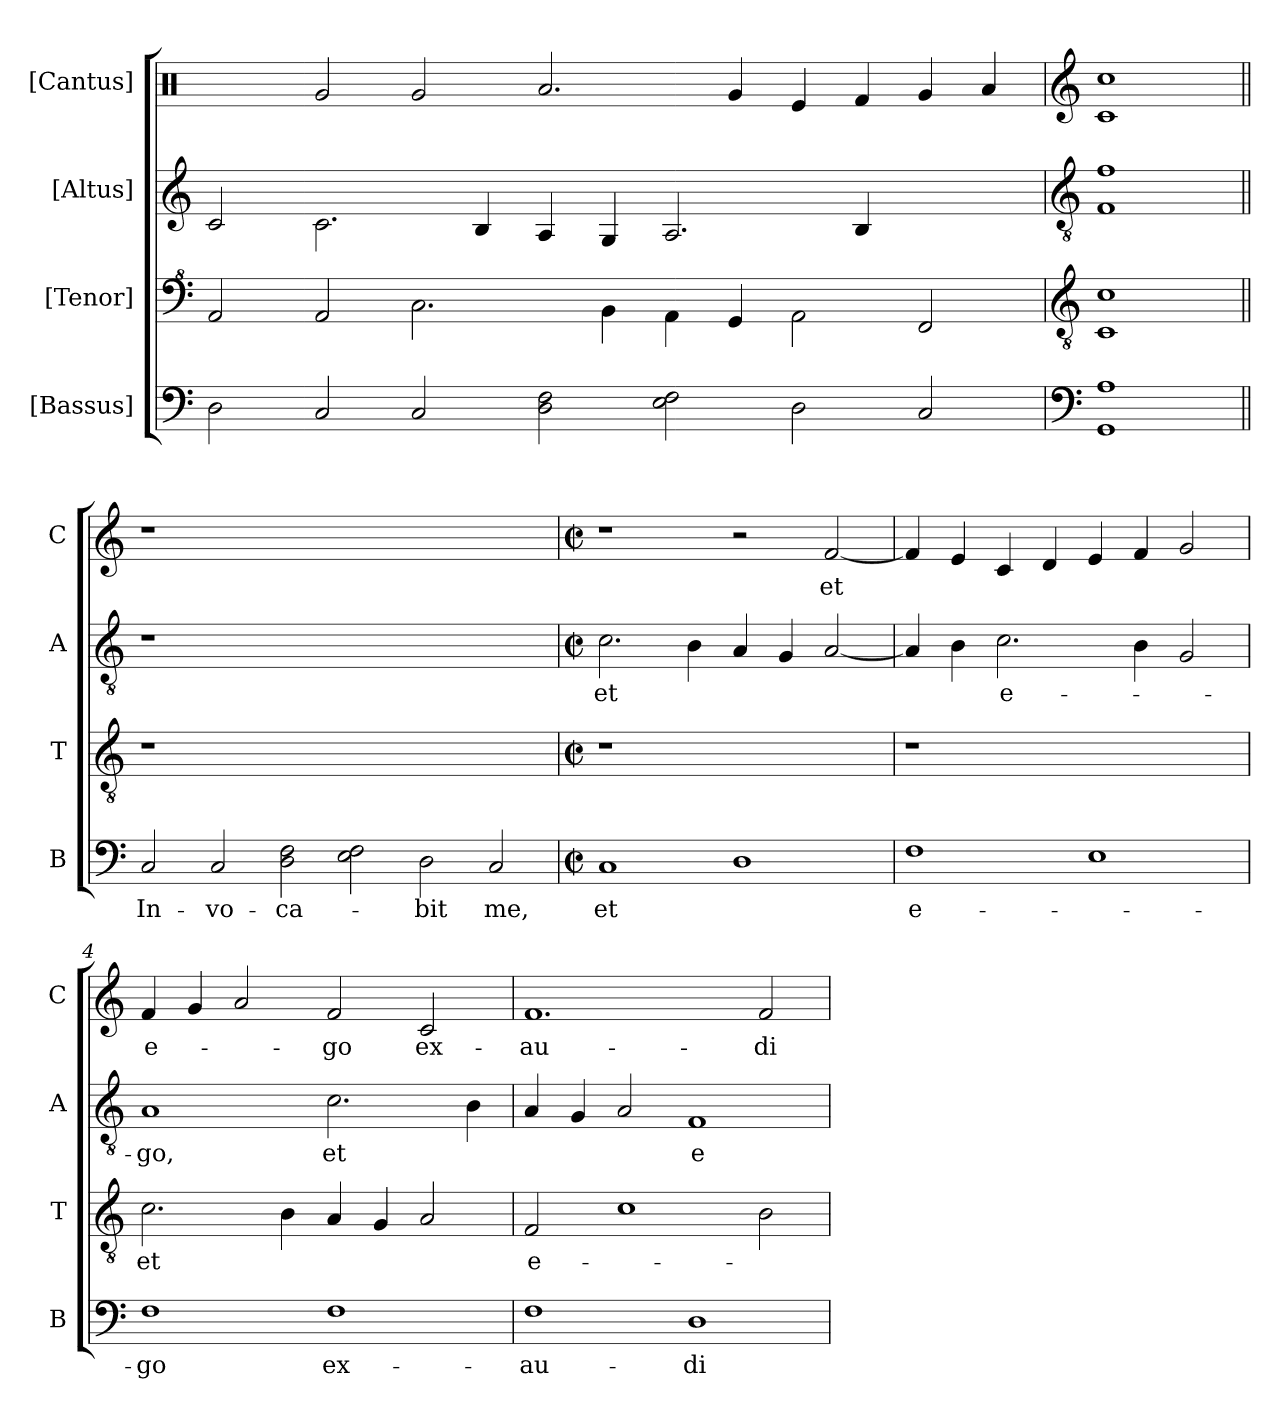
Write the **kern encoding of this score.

**kern	**text	**kern	**text	**kern	**text	**kern	**text
*part4	*part4	*part3	*part3	*part2	*part2	*part1	*part1
*staff4	*staff4	*staff3	*staff3	*staff2	*staff2	*staff1	*staff1
*I"[Bassus]	*	*I"[Tenor]	*	*I"[Altus]	*	*I"[Cantus]	*
*I'B	*	*I'T	*	*I'A	*	*I'C	*
*	*	*clefF^4	*	*	*	*clefX	*
*k[]	*	*k[]	*	*k[]	*	*k[]	*
*C:	*	*C:	*	*C:	*	*C:	*
=1X	=1X	=1X	=1X	=1X	=1X	=1X	=1X
2D	.	2A	.	2c	.	2R	.
=2X-	=2X-	=2X-	=2X-	=2X-	=2X-	=2X-	=2X-
!	!	!	!	!LO:N:head=open	!	!	!
2C	.	2A	.	2.c\	.	2Rg	.
!	!	!LO:N:head=open	!	!	!	!	!
2C	.	2.c\	.	.	.	2Rg	.
!	!	!	!	!LO:N:head=solid	!	!	!
.	.	.	.	4B/	.	.	.
!	!	!	!	!LO:N:head=solid	!	!LO:N:head=open	!
2D 2F	.	.	.	4A/	.	2.Ra/	.
!	!	!LO:N:head=solid	!	!LO:N:head=solid	!	!	!
.	.	4B\	.	4G/	.	.	.
!	!	!LO:N:head=solid	!	!LO:N:head=open	!	!	!
2E 2F	.	4A\	.	2.A/	.	.	.
!	!	!LO:N:head=solid	!	!	!	!LO:N:head=solid	!
.	.	4G/	.	.	.	4Rg/	.
!	!	!LO:N:head=open	!	!	!	!LO:N:head=solid	!
2D	.	2A\	.	.	.	4Re/	.
!	!	!	!	!LO:N:head=solid	!	!LO:N:head=solid	!
.	.	.	.	4B/	.	4Rf/	.
!	!	!LO:N:head=open	!	!	!	!LO:N:head=solid	!
2C	.	2F/	.	2ryy	.	4Rg/	.
!	!	!	!	!	!	!LO:N:head=solid	!
.	.	.	.	.	.	4Ra/	.
=3X	=3X	=3X	=3X	=3X	=3X	=3X	=3X
*clefF4	*	*clefGv2	*	*clefGv2	*	*clefG2	*
1GG 1A	.	1C 1c	.	1F 1f	.	1c 1cc	.
!!LO:LB:g=z
=1||	=1||	=1||	=1||	=1||	=1||	=1||	=1||
!	!LO:LY:b	!	!	!	!	!	!
2C	In-	1r	.	1r	.	1r	.
!	!LO:LY:b	!	!	!	!	!	!
2C	-vo-	.	.	.	.	.	.
!	!LO:LY:b	!	!	!	!	!	!
2D 2F	-ca-	0ryy	.	0ryy	.	0ryy	.
2E 2F	.	.	.	.	.	.	.
!	!LO:LY:b	!	!	!	!	!	!
2D	-bit	.	.	.	.	.	.
!	!LO:LY:b	!	!	!	!	!	!
2C	me,	.	.	.	.	.	.
!!LO:LB:g=z
=2	=2	=2	=2	=2	=2	=2	=2
*M2/2	*	*M2/2	*	*M2/2	*	*M2/2	*
*met(c|)	*	*met(c|)	*	*met(c|)	*	*met(c|)	*
!	!LO:LY:b	!	!	!	!LO:LY:b	!	!
1C	et	1r	.	2.c\	et	1r	.
.	.	.	.	4B\	.	.	.
1D	.	1ryy	.	4A/	.	2r	.
.	.	.	.	4G/	.	.	.
!	!	!	!	!	!	!	!LO:LY:b
.	.	.	.	[2A/	.	[2f/	et
=3	=3	=3	=3	=3	=3	=3	=3
!	!LO:LY:b	!	!	!	!	!	!
1F	e-	1r	.	4A/]	.	4f/]	.
.	.	.	.	4B\	.	4e/	.
!	!	!	!	!	!LO:LY:b	!	!
.	.	.	.	2.c\	e-	4c/	.
.	.	.	.	.	.	4d/	.
1E	.	1ryy	.	.	.	4e/	.
.	.	.	.	4B\	.	4f/	.
.	.	.	.	2G/	.	2g/	.
=4	=4	=4	=4	=4	=4	=4	=4
!	!LO:LY:b	!	!LO:LY:b	!	!LO:LY:b	!	!LO:LY:b
1F	-go	2.c\	et	1A	-go,	4f/	e-
.	.	.	.	.	.	4g/	.
.	.	.	.	.	.	2a/	.
.	.	4B\	.	.	.	.	.
!	!LO:LY:b	!	!	!	!LO:LY:b	!	!LO:LY:b
1F	ex-	4A/	.	2.c\	et	2f/	-go
.	.	4G/	.	.	.	.	.
!	!	!	!	!	!	!	!LO:LY:b
.	.	2A/	.	.	.	2c/	ex-
.	.	.	.	4B\	.	.	.
=5	=5	=5	=5	=5	=5	=5	=5
!	!LO:LY:b	!	!LO:LY:b	!	!	!	!LO:LY:b
1F	-au-	2F/	e-	4A/	.	1.f	-au-
.	.	.	.	4G/	.	.	.
.	.	1c	.	2A/	.	.	.
!	!LO:LY:b	!	!	!	!LO:LY:b	!	!
1D	-di-	.	.	1F	e-	.	.
!	!	!	!	!	!	!	!LO:LY:b
.	.	2B\	.	.	.	2f/	-di-
=	=	=	=	=	=	=	=
*-	*-	*-	*-	*-	*-	*-	*-
